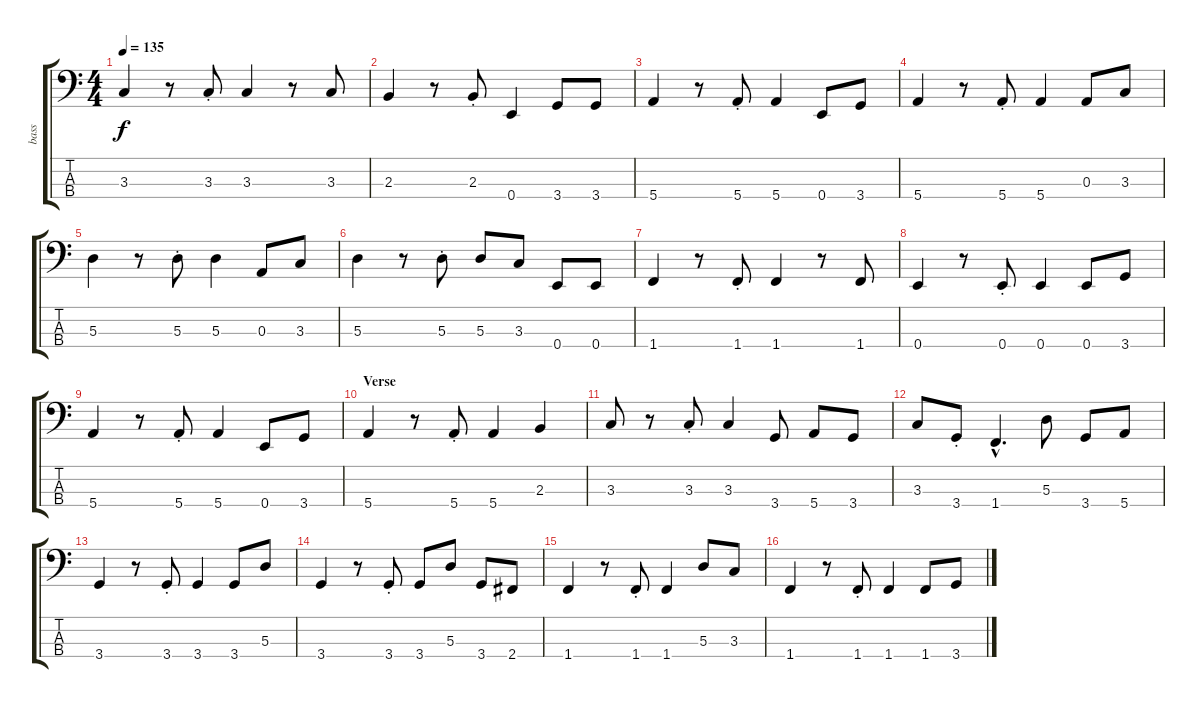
\track ("bass" "bass") {instrument electricbassfinger}
\staff {score tabs}
\tuning (G2 D2 A1 E1) {hide}
\ts (4 4)
\tempo 135
\clef f4
\ks c
3.3.4{dy f} r.8 3.3{st}.8 3.3.4 r.8 3.3.8 |
2.3.4 r.8 2.3{st}.8 0.4.4 3.4.8 3.4.8 |
5.4.4 r.8 5.4{st}.8 5.4.4 0.4.8 3.4.8 |
5.4.4 r.8 5.4{st}.8 5.4.4 0.3.8 3.3.8 |
5.3.4 r.8 5.3{st}.8 5.3.4 0.3.8 3.3.8 |
5.3.4 r.8 5.3{st}.8 5.3.8 3.3.8 0.4.8 0.4.8 |
1.4.4 r.8 1.4{st}.8 1.4.4 r.8 1.4.8 |
0.4.4 r.8 0.4{st}.8 0.4.4 0.4.8 3.4.8 |
5.4.4 r.8 5.4{st}.8 5.4.4 0.4.8 3.4.8 |
\section ("" "Verse")
5.4.4 r.8 5.4{st}.8 5.4.4 2.3.4 |
3.3.8 r.8 3.3{st}.8 3.3.4 3.4.8 5.4.8 3.4.8 |
3.3.8 3.4{st}.8 1.4{hac}.4{d} 5.3.8 3.4.8 5.4.8 |
3.4.4 r.8 3.4{st}.8 3.4.4 3.4.8 5.3.8 |
3.4.4 r.8 3.4{st}.8 3.4.8 5.3.8 3.4.8 2.4.8 |
1.4.4 r.8 1.4{st}.8 1.4.4 5.3.8 3.3.8 |
1.4.4 r.8 1.4{st}.8 1.4.4 1.4.8 3.4.8
